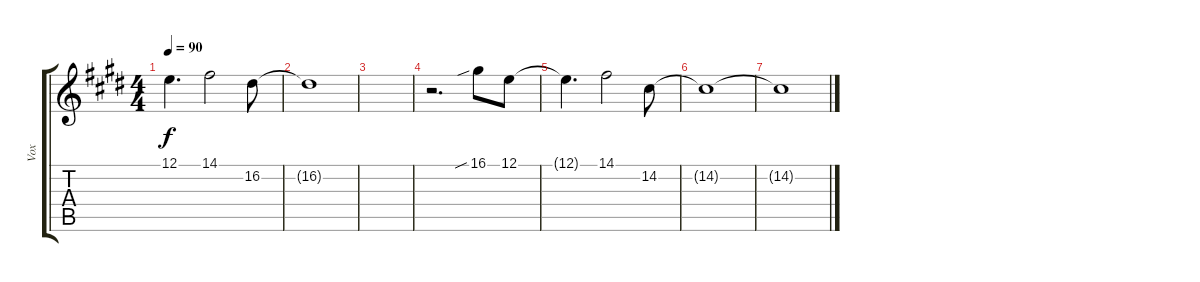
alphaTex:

\track ("Vox" "Vox") {instrument lead2sawtooth}
\staff {score tabs}
\tuning (E4 B3 G3 D3 A2 E2) {hide}
\ts (4 4)
\tempo 90
\clef g2
\ks c#minor
12.1{t}.4{d dy f} 14.1.2 16.2.8 |
16.2{t}.1 |
|
r.2{d} 16.1{sib}.8 12.1.8 |
12.1{t}.4{d} 14.1.2 14.2.8 |
14.2{t}.1 |
14.2{t}.1
